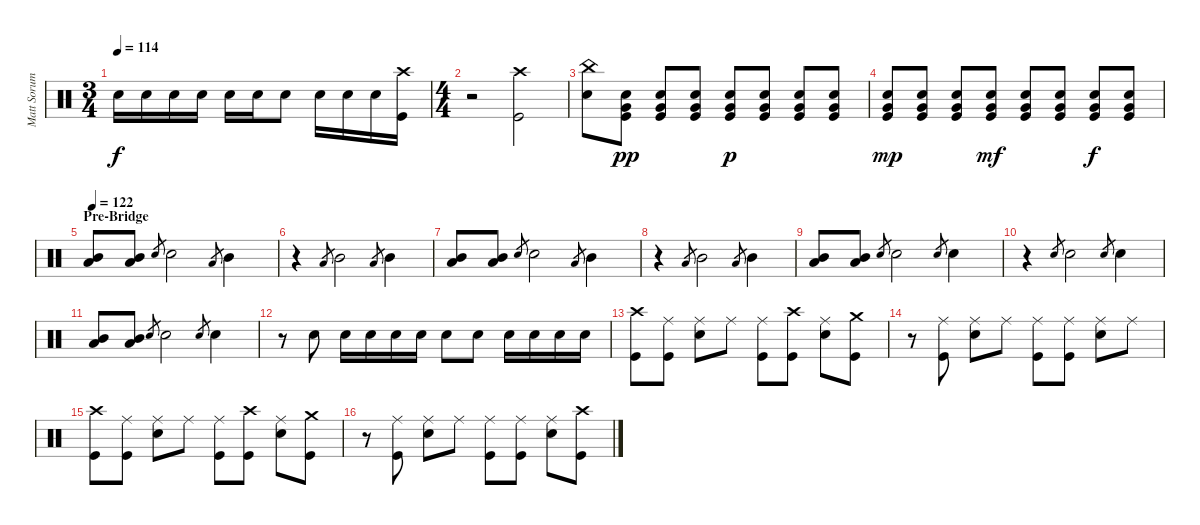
\track ("Matt Sorum" "Matt Sorum") {instrument percussion}
\staff {score}
\articulation defaults
\ts (3 4)
\tempo 114
\clef neutral
\ks c "Electric Snare (hit)".16{dy f} "Electric Snare (hit)".16 "Electric Snare (hit)".16 "Electric Snare (hit)".16 "Electric Snare (hit)".16 "Electric Snare (hit)".16 "Electric Snare (hit)".8 "Electric Snare (hit)".16 "Electric Snare (hit)".16 "Electric Snare (hit)".16
("Crash high (hit)" "Kick (hit)").16 |
\ts (4 4)
r.2 ("Crash high (hit)" "Kick (hit)").2 |
("China (hit)" "Electric Snare (hit)").8 ("Very Low Tom (hit)" "Electric Snare (hit)" "Kick (hit)").8{dy pp} ("Very Low Tom (hit)" "Electric Snare (hit)" "Kick (hit)").8 ("Very Low Tom (hit)" "Electric Snare (hit)" "Kick (hit)").8 ("Very Low Tom (hit)" "Electric Snare (hit)" "Kick (hit)").8{dy p} ("Very Low Tom (hit)" "Electric Snare (hit)" "Kick (hit)").8 ("Very Low Tom (hit)" "Electric Snare (hit)" "Kick (hit)").8 ("Very Low Tom (hit)" "Electric Snare (hit)" "Kick (hit)").8 |
("Very Low Tom (hit)" "Electric Snare (hit)" "Kick (hit)").8{dy mp} ("Very Low Tom (hit)" "Electric Snare (hit)" "Kick (hit)").8 ("Very Low Tom (hit)" "Electric Snare (hit)" "Kick (hit)").8 ("Very Low Tom (hit)" "Electric Snare (hit)" "Kick (hit)").8{dy mf} ("Very Low Tom (hit)" "Electric Snare (hit)" "Kick (hit)").8 ("Very Low Tom (hit)" "Electric Snare (hit)" "Kick (hit)").8 ("Very Low Tom (hit)" "Electric Snare (hit)" "Kick (hit)").8{dy f} ("Very Low Tom (hit)" "Electric Snare (hit)" "Kick (hit)").8 |
\section ("" "Pre-Bridge")
\tempo 122
("Mid Tom (hit)" "Low Tom (hit)").8 ("Mid Tom (hit)" "Low Tom (hit)").8 "Electric Snare (hit)".8{gr} "Electric Snare (hit)".2 "Low Tom (hit)".8{gr} "Mid Tom (hit)".4 |
r.4 "Low Tom (hit)".8{gr} "Mid Tom (hit)".2 "Low Tom (hit)".8{gr} "Mid Tom (hit)".4 |
("Mid Tom (hit)" "Low Tom (hit)").8 ("Mid Tom (hit)" "Low Tom (hit)").8 "Electric Snare (hit)".8{gr} "Electric Snare (hit)".2 "Low Tom (hit)".8{gr} "Mid Tom (hit)".4 |
r.4 "Low Tom (hit)".8{gr} "Mid Tom (hit)".2 "Low Tom (hit)".8{gr} "Mid Tom (hit)".4 |
("Mid Tom (hit)" "Low Tom (hit)").8 ("Mid Tom (hit)" "Low Tom (hit)").8 "Electric Snare (hit)".8{gr} "Electric Snare (hit)".2 "Electric Snare (hit)".8{gr} "Electric Snare (hit)".4 |
r.4 "Electric Snare (hit)".8{gr} "Electric Snare (hit)".2 "Electric Snare (hit)".8{gr} "Electric Snare (hit)".4 |
("Mid Tom (hit)" "Low Tom (hit)").8 ("Mid Tom (hit)" "Low Tom (hit)").8 "Electric Snare (hit)".8{gr} "Electric Snare (hit)".2 "Electric Snare (hit)".8{gr} "Electric Snare (hit)".4 |
r.8 "Electric Snare (hit)".8 "Electric Snare (hit)".16 "Electric Snare (hit)".16 "Electric Snare (hit)".16 "Electric Snare (hit)".16 "Electric Snare (hit)".8 "Electric Snare (hit)".8 "Electric Snare (hit)".16 "Electric Snare (hit)".16 "Electric Snare (hit)".16 "Electric Snare (hit)".16 |
("Crash high (hit)" "Kick (hit)").8 ("Ride (middle)" "Kick (hit)").8 ("Ride (middle)" "Electric Snare (hit)").8 "Ride (middle)".8 ("Ride (middle)" "Kick (hit)").8 ("Crash high (hit)" "Kick (hit)").8 ("Ride (middle)" "Electric Snare (hit)").8 ("Crash medium (hit)" "Kick (hit)").8 |
r.8 ("Ride (middle)" "Kick (hit)").8 ("Ride (middle)" "Electric Snare (hit)").8 "Ride (middle)".8 ("Ride (middle)" "Kick (hit)").8 ("Ride (middle)" "Kick (hit)").8 ("Ride (middle)" "Electric Snare (hit)").8 "Ride (middle)".8 |
("Crash high (hit)" "Kick (hit)").8 ("Ride (middle)" "Kick (hit)").8 ("Ride (middle)" "Electric Snare (hit)").8 "Ride (middle)".8 ("Ride (middle)" "Kick (hit)").8 ("Crash high (hit)" "Kick (hit)").8 ("Ride (middle)" "Electric Snare (hit)").8 ("Crash medium (hit)" "Kick (hit)").8 |
r.8 ("Ride (middle)" "Kick (hit)").8 ("Ride (middle)" "Electric Snare (hit)").8 "Ride (middle)".8 ("Ride (middle)" "Kick (hit)").8 ("Ride (middle)" "Kick (hit)").8 ("Ride (middle)" "Electric Snare (hit)").8 ("Crash high (hit)" "Kick (hit)").8
